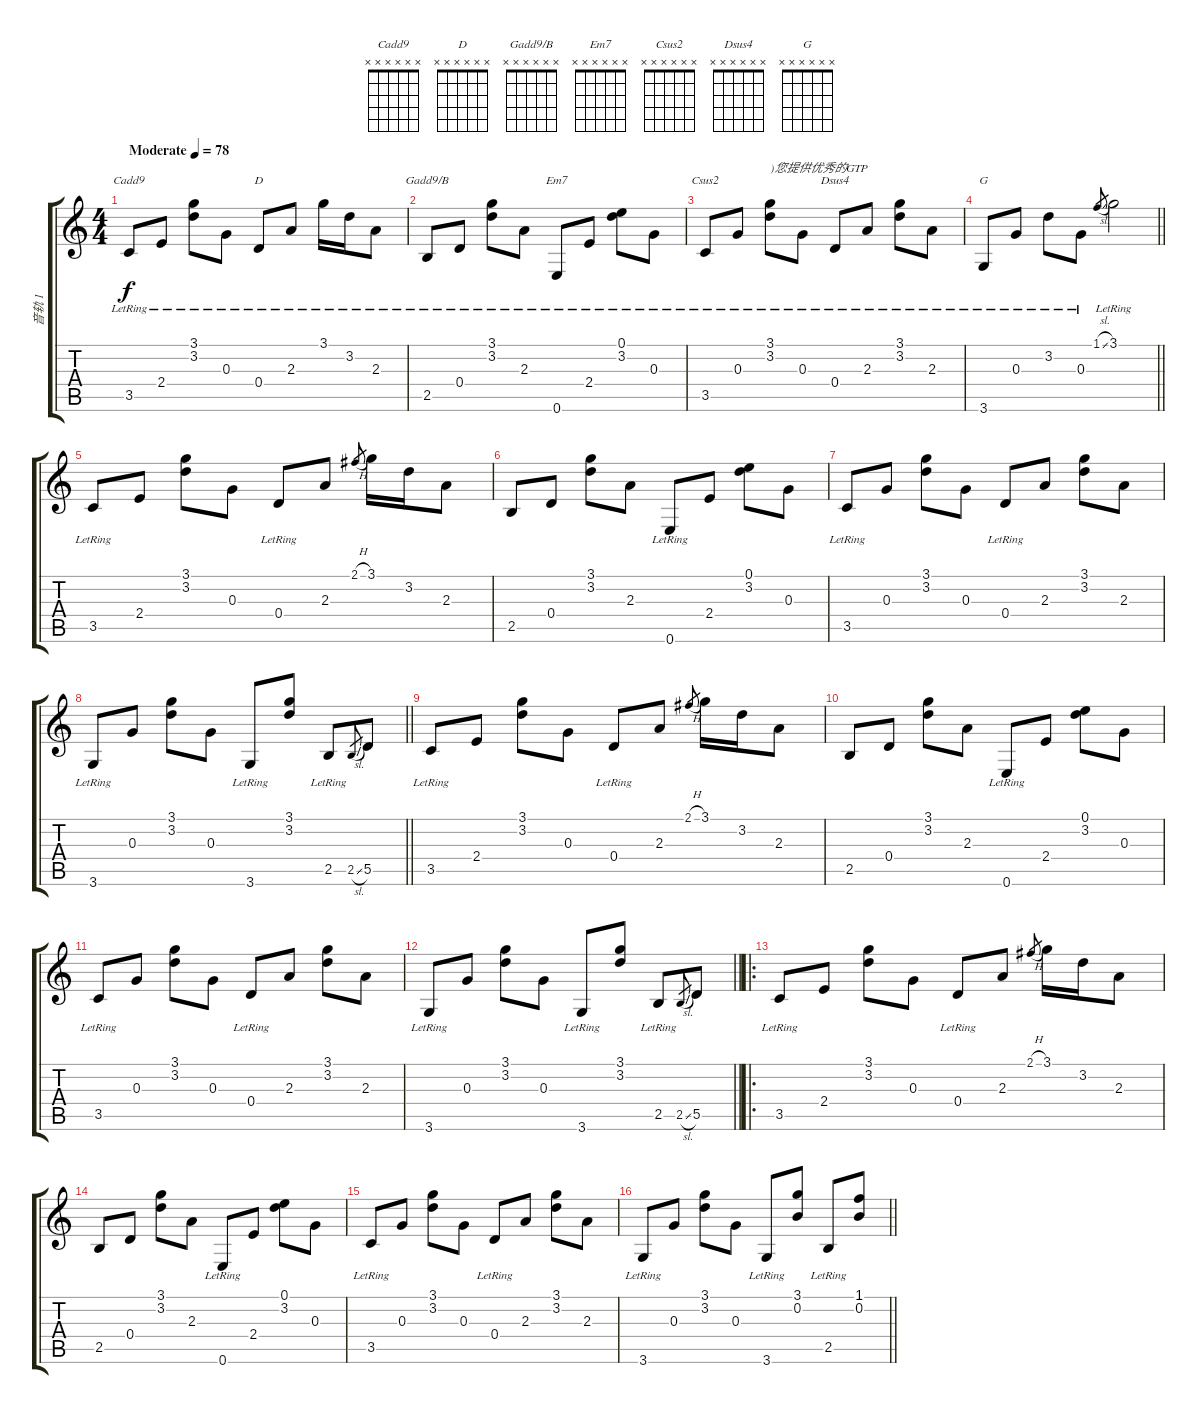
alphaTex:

\track ("音轨 1" "音轨 1") {instrument acousticguitarsteel}
\staff {score tabs}
\tuning (E4 B3 G3 D3 A2 E2) {hide}
\chord ("Cadd9" x x x x x x)
\chord ("D" x x x x x x)
\chord ("Gadd9/B" x x x x x x)
\chord ("Em7" x x x x x x)
\chord ("Csus2" x x x x x x)
\chord ("Dsus4" x x x x x x)
\chord ("G" x x x x x x)
\ts (4 4)
\tempo (78 "Moderate")
\clef g2
\ks c
3.5{lr}.8{ch "Cadd9" dy f instrument acousticguitarsteel} 2.4{lr}.8 (3.1{lr} 3.2{lr}).8 0.3{lr}.8 0.4{lr}.8{ch "D"} 2.3{lr}.8 3.1{lr}.16 3.2{lr}.16 2.3{lr}.8 |
2.5{lr}.8{ch "Gadd9/B"} 0.4{lr}.8 (3.1{lr} 3.2{lr}).8 2.3{lr}.8 0.6{lr}.8{ch "Em7"} 2.4{lr}.8 (0.1{lr} 3.2{lr}).8 0.3{lr}.8 |
3.5{lr}.8{ch "Csus2"} 0.3{lr}.8 (3.1{lr} 3.2{lr}).8{txt ")您提供优秀的GTP"} 0.3{lr}.8 0.4{lr}.8{ch "Dsus4"} 2.3{lr}.8 (3.1{lr} 3.2{lr}).8 2.3{lr}.8 |
\barLineRight lightlight
3.6{lr}.8{ch "G"} 0.3{lr}.8 3.2{lr}.8 0.3{lr}.8 1.1{sl}.8{gr} 3.1{lr}.2 |
3.5{lr}.8 2.4.8 (3.1 3.2).8 0.3.8 0.4{lr}.8 2.3.8 2.1{h}.8{gr} 3.1.16 3.2.16 2.3.8 |
2.5.8 0.4.8 (3.1 3.2).8 2.3.8 0.6{lr}.8 2.4.8 (0.1 3.2).8 0.3.8 |
3.5{lr}.8 0.3.8 (3.1 3.2).8 0.3.8 0.4{lr}.8 2.3.8 (3.1 3.2).8 2.3.8 |
\barLineRight lightlight
3.6{lr}.8 0.3.8 (3.1 3.2).8 0.3.8 3.6{lr}.8 (3.1 3.2).8 2.5{lr}.8 2.5{sl}.8{gr} 5.5.8 |
3.5{lr}.8 2.4.8 (3.1 3.2).8 0.3.8 0.4{lr}.8 2.3.8 2.1{h}.8{gr} 3.1.16 3.2.16 2.3.8 |
2.5.8 0.4.8 (3.1 3.2).8 2.3.8 0.6{lr}.8 2.4.8 (0.1 3.2).8 0.3.8 |
3.5{lr}.8 0.3.8 (3.1 3.2).8 0.3.8 0.4{lr}.8 2.3.8 (3.1 3.2).8 2.3.8 |
\barLineRight lightlight
3.6{lr}.8 0.3.8 (3.1 3.2).8 0.3.8 3.6{lr}.8 (3.1 3.2).8 2.5{lr}.8 2.5{sl}.8{gr} 5.5.8 |
\ro
3.5{lr}.8 2.4.8 (3.1 3.2).8 0.3.8 0.4{lr}.8 2.3.8 2.1{h}.8{gr} 3.1.16 3.2.16 2.3.8 |
2.5.8 0.4.8 (3.1 3.2).8 2.3.8 0.6{lr}.8 2.4.8 (0.1 3.2).8 0.3.8 |
3.5{lr}.8 0.3.8 (3.1 3.2).8 0.3.8 0.4{lr}.8 2.3.8 (3.1 3.2).8 2.3.8 |
\barLineRight lightlight
3.6{lr}.8 0.3.8 (3.1 3.2).8 0.3.8 3.6{lr}.8 (3.1 0.2).8 2.5{lr}.8 (1.1 0.2).8
